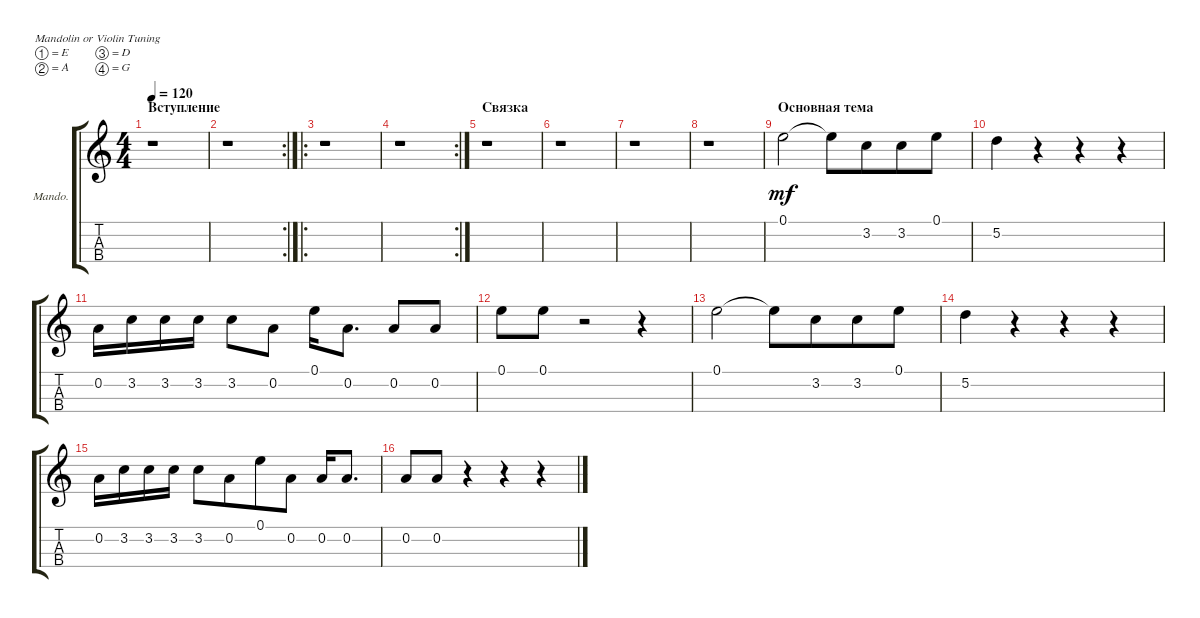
\bracketExtendMode groupsimilarinstruments
\firstSystemTrackNameOrientation horizontal
\otherSystemsTrackNameOrientation horizontal
\track ("Mandolin" "Mando.") {instrument acousticguitarsteel}
\staff {score tabs}
\tuning (E5 A4 D4 G3)
\displaytranspose 0
\ts (4 4)
\section ("" "Вступление")
\tempo 120
\clef g2
\scale
0.63388
\ks c
r.1{dy mf instrument acousticguitarsteel} |
\rc 2
\scale
0.36612 r.1 |
\ro
\scale
0.521429 r.1 |
\rc 2
\scale
0.478571 r.1 |
\section ("" "Связка")
\scale
0.5 r.1 |
\scale
0.5 r.1 |
\scale
0.5 r.1 |
\scale
0.5 r.1 |
\section ("" "Основная тема")
\scale
0.5 0.1.2 0.1{t}.8 3.2.8{beam merge} 3.2.8 0.1.8 |
\scale
0.5 5.2.4 r.4 r.4 r.4 |
\scale
0.5 0.2.16 3.2.16 3.2.16 3.2.16 3.2.8 0.2.8 0.1.16 0.2.8{d} 0.2.8 0.2.8 |
\scale
0.5 0.1.8 0.1.8 r.2 r.4 |
\scale
0.5 0.1.2 0.1{t}.8 3.2.8{beam merge} 3.2.8 0.1.8 |
\scale
0.5 5.2.4 r.4 r.4 r.4 |
\scale
0.5 0.2.16 3.2.16 3.2.16 3.2.16 3.2.8 0.2.8{beam merge} 0.1.8 0.2.8 0.2.16 0.2.8{d} |
\scale
0.5 0.2.8 0.2.8 r.4 r.4 r.4
